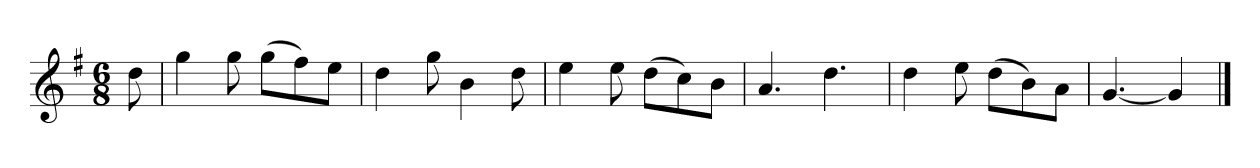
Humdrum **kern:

**kern
*part1
*staff1
*k[f#]
*M6/8
*MM120
=
8dd
=1
4gg
8gg
(8ggL
8ff#)
8eeJ
=2
4dd
8gg
4b
8dd
=3
4ee
8ee
(8ddL
8cc)
8bJ
=4
4.a
4.dd
=5
4dd
8ee
(8ddL
8b)
8aJ
=6
[4.g
4g]
==
*-
